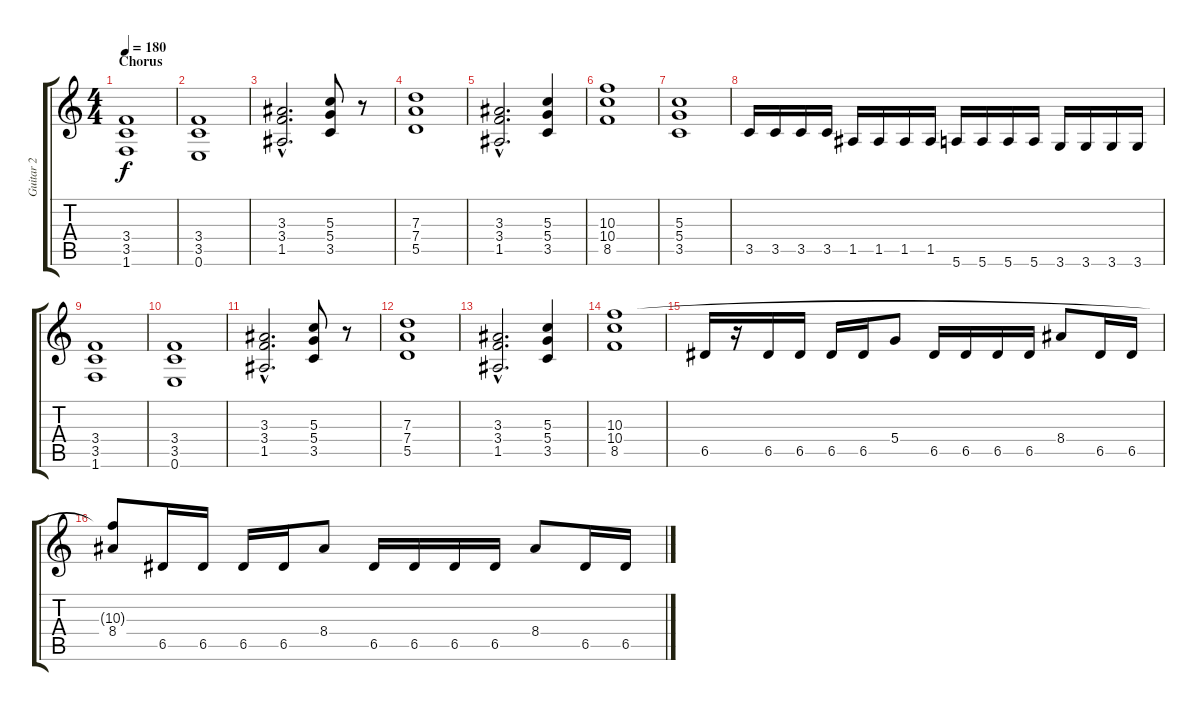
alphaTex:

\track ("Guitar 2" "Guitar 2") {instrument overdrivenguitar}
\staff {score tabs}
\tuning (E4 B3 G3 D3 A2 E2) {hide}
\ts (4 4)
\section ("" "Chorus")
\tempo 180
\clef g2
\ks c
(3.4 3.5 1.6).1{dy f} |
(3.4 3.5 0.6).1 |
(3.3{hac} 3.4{hac} 1.5{hac}).2{d} (5.3 5.4 3.5).8 r.8 |
(7.3 7.4 5.5).1 |
(3.3{hac} 3.4{hac} 1.5{hac}).2{d} (5.3 5.4 3.5).4 |
(10.3 10.4 8.5).1 |
(5.3 5.4 3.5).1 |
3.5.16 3.5.16 3.5.16 3.5.16 1.5.16 1.5.16 1.5.16 1.5.16 5.6.16 5.6.16 5.6.16 5.6.16 3.6.16 3.6.16 3.6.16 3.6.16 |
(3.4 3.5 1.6).1 |
(3.4 3.5 0.6).1 |
(3.3{hac} 3.4{hac} 1.5{hac}).2{d} (5.3 5.4 3.5).8 r.8 |
(7.3 7.4 5.5).1 |
(3.3{hac} 3.4{hac} 1.5{hac}).2{d} (5.3 5.4 3.5).4 |
(10.3 10.4 8.5).1 |
6.5.16 r.16 6.5.16 6.5.16 6.5.16 6.5.16 5.4.8 6.5.16 6.5.16 6.5.16 6.5.16 8.4.8 6.5.16 6.5.16 |
(10.3{t} 8.4).8 6.5.16 6.5.16 6.5.16 6.5.16 8.4.8 6.5.16 6.5.16 6.5.16 6.5.16 8.4.8 6.5.16 6.5.16
